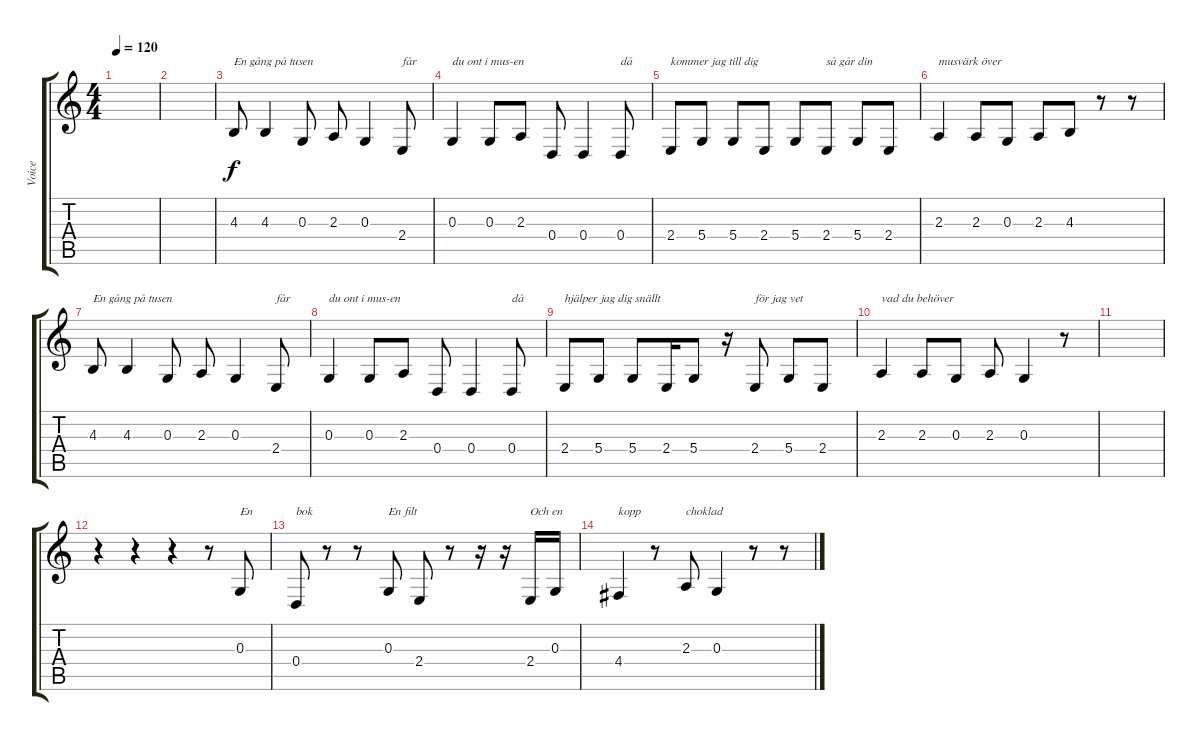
\track ("Voice" "Voice") {instrument voiceoohs}
\staff {score tabs}
\tuning (E4 B3 G3 D3 A2 E2) {hide}
\ts (4 4)
\tempo 120
\clef g2
\ks c
|
|
4.3.8{txt "En gång på tusen"} 4.3.4 0.3.8 2.3.8 0.3.4 2.4.8{txt "får"} |
0.3.4{txt "du ont i mus-en"} 0.3.8 2.3.8 0.4.8 0.4.4 0.4.8{txt "då"} |
2.4.8{txt "kommer jag till dig"} 5.4.8 5.4.8 2.4.8 5.4.8 2.4.8{txt "så går din"} 5.4.8 2.4.8 |
2.3.4{txt "musvärk över"} 2.3.8 0.3.8 2.3.8 4.3.8 r.8 r.8 |
4.3.8{txt "En gång på tusen"} 4.3.4 0.3.8 2.3.8 0.3.4 2.4.8{txt "får"} |
0.3.4{txt "du ont i mus-en"} 0.3.8 2.3.8 0.4.8 0.4.4 0.4.8{txt "då"} |
2.4.8{txt "hjälper jag dig snällt"} 5.4.8 5.4.8 2.4.16 5.4.8 r.16 2.4.8{txt "för jag vet"} 5.4.8 2.4.8 |
2.3.4{txt "vad du behöver"} 2.3.8 0.3.8 2.3.8 0.3.4 r.8 |
|
r.4 r.4 r.4 r.8 0.3.8{txt "En"} |
0.4.8{txt "bok"} r.8 r.8 0.3.8{txt "En filt"} 2.4.8 r.8 r.16 r.16 2.4.16{txt "Och en"} 0.3.16 |
4.4.4{txt "kopp"} r.8 2.3.8{txt "choklad"} 0.3.4 r.8 r.8
